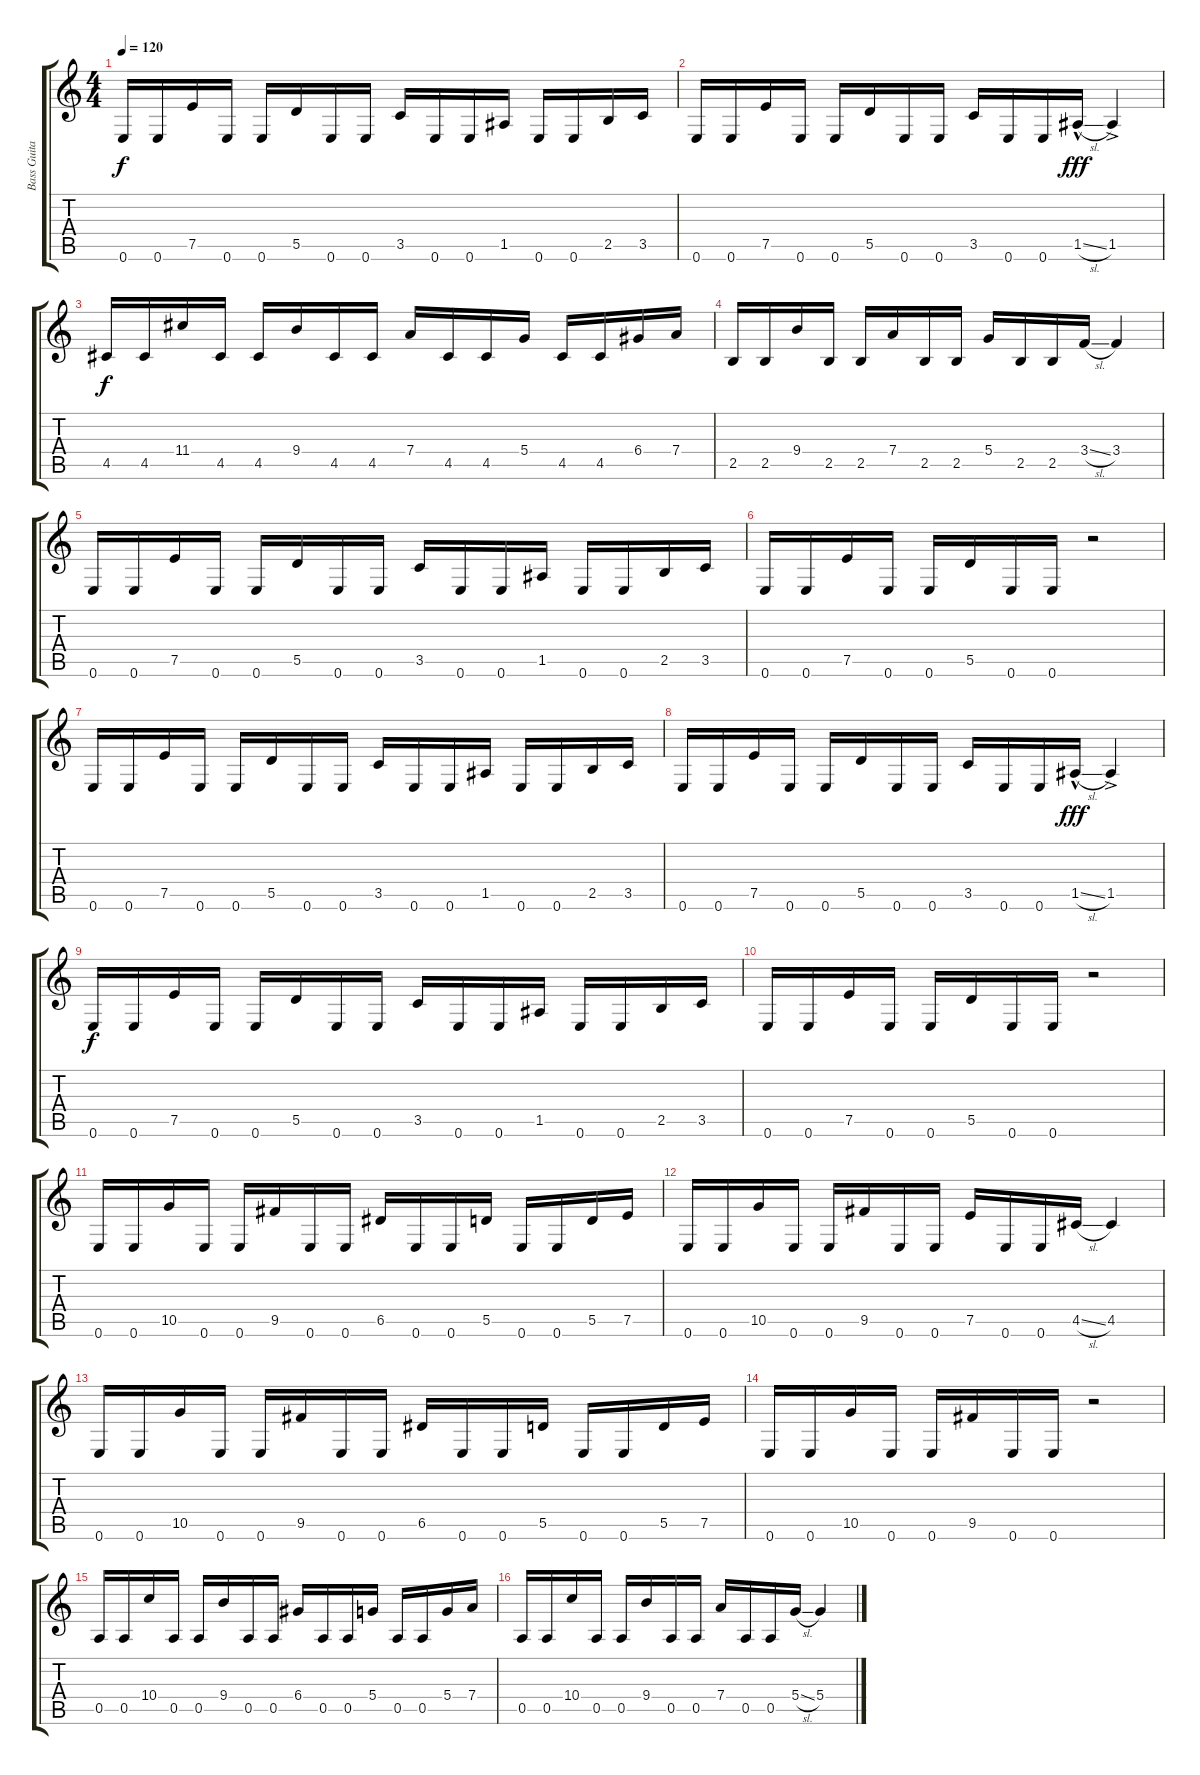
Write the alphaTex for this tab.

\track ("Bass Guitar" "Bass Guita") {instrument electricbasspick}
\staff {score tabs}
\tuning (E4 B3 G3 D3 A2 E2) {hide}
\ts (4 4)
\tempo 120
\clef g2
\ks c
0.6.16{dy f} 0.6.16 7.5.16 0.6.16 0.6.16 5.5.16 0.6.16 0.6.16 3.5.16 0.6.16 0.6.16 1.5.16 0.6.16 0.6.16 2.5.16 3.5.16 |
0.6.16 0.6.16 7.5.16 0.6.16 0.6.16 5.5.16 0.6.16 0.6.16 3.5.16 0.6.16 0.6.16 1.5{sl hac}.16{dy fff} 1.5{ac}.4 |
4.5.16{dy f} 4.5.16 11.4.16 4.5.16 4.5.16 9.4.16 4.5.16 4.5.16 7.4.16 4.5.16 4.5.16 5.4.16 4.5.16 4.5.16 6.4.16 7.4.16 |
2.5.16 2.5.16 9.4.16 2.5.16 2.5.16 7.4.16 2.5.16 2.5.16 5.4.16 2.5.16 2.5.16 3.4{sl}.16 3.4.4 |
0.6.16 0.6.16 7.5.16 0.6.16 0.6.16 5.5.16 0.6.16 0.6.16 3.5.16 0.6.16 0.6.16 1.5.16 0.6.16 0.6.16 2.5.16 3.5.16 |
0.6.16 0.6.16 7.5.16 0.6.16 0.6.16 5.5.16 0.6.16 0.6.16 r.2 |
0.6.16 0.6.16 7.5.16 0.6.16 0.6.16 5.5.16 0.6.16 0.6.16 3.5.16 0.6.16 0.6.16 1.5.16 0.6.16 0.6.16 2.5.16 3.5.16 |
0.6.16 0.6.16 7.5.16 0.6.16 0.6.16 5.5.16 0.6.16 0.6.16 3.5.16 0.6.16 0.6.16 1.5{sl hac}.16{dy fff} 1.5{ac}.4 |
0.6.16{dy f} 0.6.16 7.5.16 0.6.16 0.6.16 5.5.16 0.6.16 0.6.16 3.5.16 0.6.16 0.6.16 1.5.16 0.6.16 0.6.16 2.5.16 3.5.16 |
0.6.16 0.6.16 7.5.16 0.6.16 0.6.16 5.5.16 0.6.16 0.6.16 r.2 |
0.6.16 0.6.16 10.5.16 0.6.16 0.6.16 9.5.16 0.6.16 0.6.16 6.5.16 0.6.16 0.6.16 5.5.16 0.6.16 0.6.16 5.5.16 7.5.16 |
0.6.16 0.6.16 10.5.16 0.6.16 0.6.16 9.5.16 0.6.16 0.6.16 7.5.16 0.6.16 0.6.16 4.5{sl}.16 4.5.4 |
0.6.16 0.6.16 10.5.16 0.6.16 0.6.16 9.5.16 0.6.16 0.6.16 6.5.16 0.6.16 0.6.16 5.5.16 0.6.16 0.6.16 5.5.16 7.5.16 |
0.6.16 0.6.16 10.5.16 0.6.16 0.6.16 9.5.16 0.6.16 0.6.16 r.2 |
0.5.16 0.5.16 10.4.16 0.5.16 0.5.16 9.4.16 0.5.16 0.5.16 6.4.16 0.5.16 0.5.16 5.4.16 0.5.16 0.5.16 5.4.16 7.4.16 |
0.5.16 0.5.16 10.4.16 0.5.16 0.5.16 9.4.16 0.5.16 0.5.16 7.4.16 0.5.16 0.5.16 5.4{sl}.16 5.4.4
